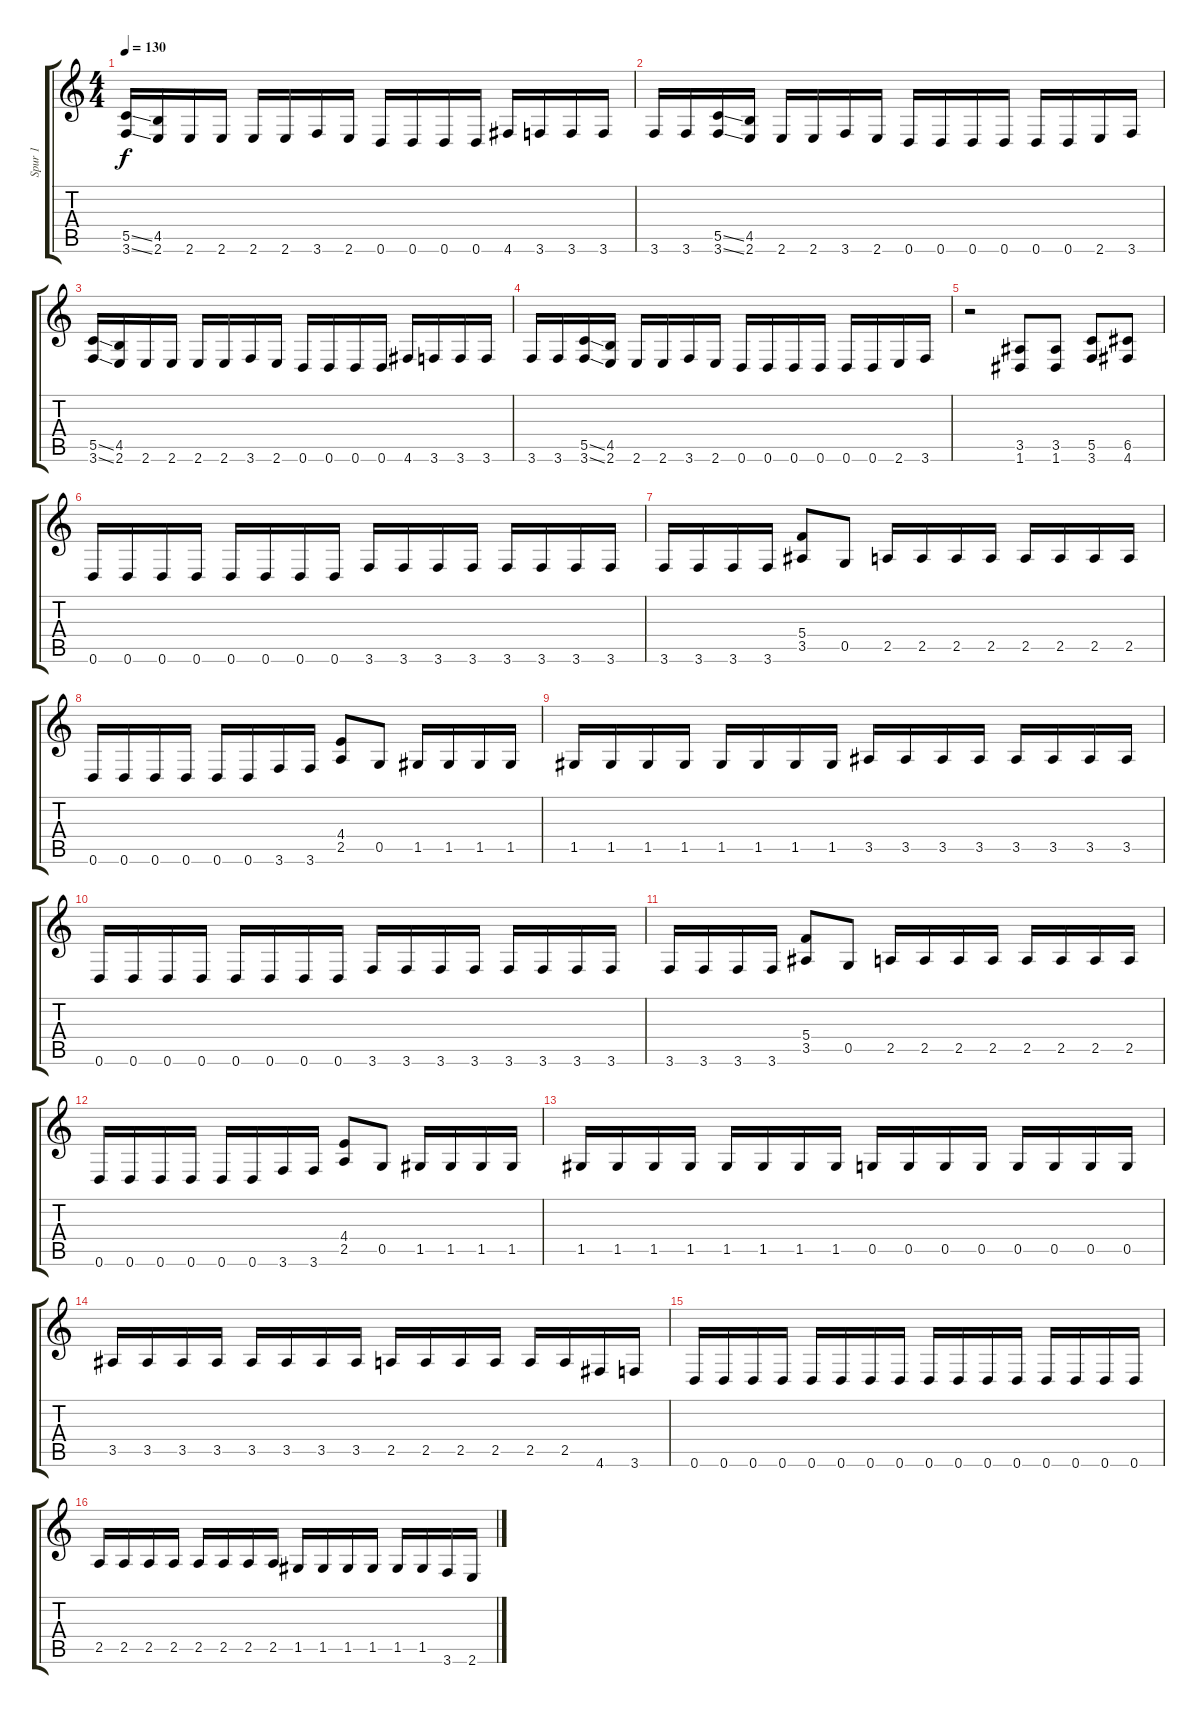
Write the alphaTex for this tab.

\track ("Spur 1" "Spur 1") {instrument distortionguitar}
\staff {score tabs}
\tuning (D4 A3 F3 C3 G2 D2) {hide}
\ts (4 4)
\tempo 130
\clef g2
\ks c
(5.5{ss} 3.6{ss}).16{dy f} (4.5 2.6).16 2.6.16 2.6.16 2.6.16 2.6.16 3.6.16 2.6.16 0.6.16 0.6.16 0.6.16 0.6.16 4.6.16 3.6.16 3.6.16 3.6.16 |
3.6.16 3.6.16 (5.5{ss} 3.6{ss}).16 (4.5 2.6).16 2.6.16 2.6.16 3.6.16 2.6.16 0.6.16 0.6.16 0.6.16 0.6.16 0.6.16 0.6.16 2.6.16 3.6.16 |
(5.5{ss} 3.6{ss}).16 (4.5 2.6).16 2.6.16 2.6.16 2.6.16 2.6.16 3.6.16 2.6.16 0.6.16 0.6.16 0.6.16 0.6.16 4.6.16 3.6.16 3.6.16 3.6.16 |
3.6.16 3.6.16 (5.5{ss} 3.6{ss}).16 (4.5 2.6).16 2.6.16 2.6.16 3.6.16 2.6.16 0.6.16 0.6.16 0.6.16 0.6.16 0.6.16 0.6.16 2.6.16 3.6.16 |
r.2 (3.5 1.6).8 (3.5 1.6).8 (5.5 3.6).8 (6.5 4.6).8 |
0.6.16 0.6.16 0.6.16 0.6.16 0.6.16 0.6.16 0.6.16 0.6.16 3.6.16 3.6.16 3.6.16 3.6.16 3.6.16 3.6.16 3.6.16 3.6.16 |
3.6.16 3.6.16 3.6.16 3.6.16 (5.4 3.5).8 0.5.8 2.5.16 2.5.16 2.5.16 2.5.16 2.5.16 2.5.16 2.5.16 2.5.16 |
0.6.16 0.6.16 0.6.16 0.6.16 0.6.16 0.6.16 3.6.16 3.6.16 (4.4 2.5).8 0.5.8 1.5.16 1.5.16 1.5.16 1.5.16 |
1.5.16 1.5.16 1.5.16 1.5.16 1.5.16 1.5.16 1.5.16 1.5.16 3.5.16 3.5.16 3.5.16 3.5.16 3.5.16 3.5.16 3.5.16 3.5.16 |
0.6.16 0.6.16 0.6.16 0.6.16 0.6.16 0.6.16 0.6.16 0.6.16 3.6.16 3.6.16 3.6.16 3.6.16 3.6.16 3.6.16 3.6.16 3.6.16 |
3.6.16 3.6.16 3.6.16 3.6.16 (5.4 3.5).8 0.5.8 2.5.16 2.5.16 2.5.16 2.5.16 2.5.16 2.5.16 2.5.16 2.5.16 |
0.6.16 0.6.16 0.6.16 0.6.16 0.6.16 0.6.16 3.6.16 3.6.16 (4.4 2.5).8 0.5.8 1.5.16 1.5.16 1.5.16 1.5.16 |
1.5.16 1.5.16 1.5.16 1.5.16 1.5.16 1.5.16 1.5.16 1.5.16 0.5.16 0.5.16 0.5.16 0.5.16 0.5.16 0.5.16 0.5.16 0.5.16 |
3.5.16 3.5.16 3.5.16 3.5.16 3.5.16 3.5.16 3.5.16 3.5.16 2.5.16 2.5.16 2.5.16 2.5.16 2.5.16 2.5.16 4.6.16 3.6.16 |
0.6.16 0.6.16 0.6.16 0.6.16 0.6.16 0.6.16 0.6.16 0.6.16 0.6.16 0.6.16 0.6.16 0.6.16 0.6.16 0.6.16 0.6.16 0.6.16 |
2.5.16 2.5.16 2.5.16 2.5.16 2.5.16 2.5.16 2.5.16 2.5.16 1.5.16 1.5.16 1.5.16 1.5.16 1.5.16 1.5.16 3.6.16 2.6.16
